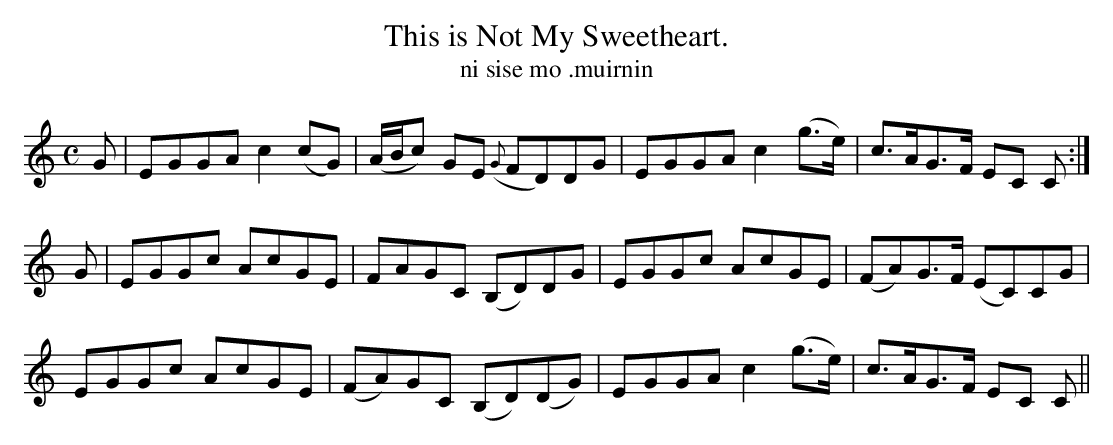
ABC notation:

X:1
T: This is Not My Sweetheart.
T: ni sise mo .muirnin
M: C
L: 1/8
K: C
G|EGGA c2 (cG)|(A/B/c) GE ({G}FD)DG|EGGA c2 (g>e)|c>AG>F EC C:|
G|EGGc AcGE|FAGC (B,D)DG|EGGc AcGE|(FA)G>F (EC)CG|
EGGc AcGE|(FA)GC (B,D)(DG)|EGGA c2 (g>e)|c>AG>F EC C||
